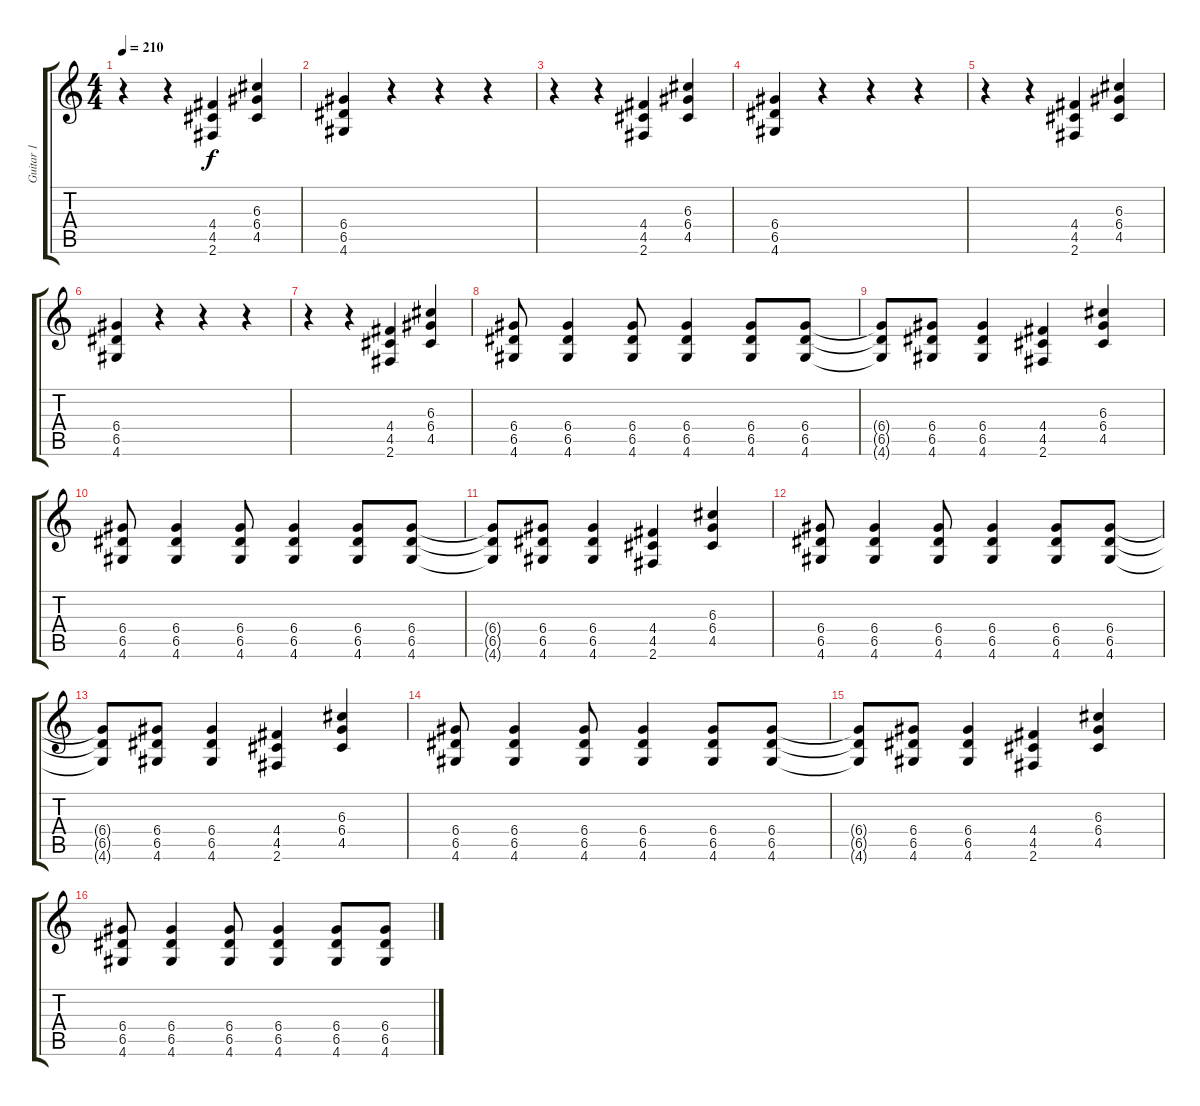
\track ("Guitar 1" "Guitar 1") {instrument distortionguitar}
\staff {score tabs}
\tuning (E4 B3 G3 D3 A2 E2) {hide}
\ts (4 4)
\tempo 210
\clef g2
\ks c
r.4{dy f} r.4 (4.4 4.5 2.6).4 (6.3 6.4 4.5).4 |
(6.4 6.5 4.6).4 r.4 r.4 r.4 |
r.4 r.4 (4.4 4.5 2.6).4 (6.3 6.4 4.5).4 |
(6.4 6.5 4.6).4 r.4 r.4 r.4 |
r.4 r.4 (4.4 4.5 2.6).4 (6.3 6.4 4.5).4 |
(6.4 6.5 4.6).4 r.4 r.4 r.4 |
r.4 r.4 (4.4 4.5 2.6).4 (6.3 6.4 4.5).4 |
(6.4 6.5 4.6).8 (6.4 6.5 4.6).4 (6.4 6.5 4.6).8 (6.4 6.5 4.6).4 (6.4 6.5 4.6).8 (6.4 6.5 4.6).8 |
(6.4{t} 6.5{t} 4.6{t}).8 (6.4 6.5 4.6).8 (6.4 6.5 4.6).4 (4.4 4.5 2.6).4 (6.3 6.4 4.5).4 |
(6.4 6.5 4.6).8 (6.4 6.5 4.6).4 (6.4 6.5 4.6).8 (6.4 6.5 4.6).4 (6.4 6.5 4.6).8 (6.4 6.5 4.6).8 |
(6.4{t} 6.5{t} 4.6{t}).8 (6.4 6.5 4.6).8 (6.4 6.5 4.6).4 (4.4 4.5 2.6).4 (6.3 6.4 4.5).4 |
(6.4 6.5 4.6).8 (6.4 6.5 4.6).4 (6.4 6.5 4.6).8 (6.4 6.5 4.6).4 (6.4 6.5 4.6).8 (6.4 6.5 4.6).8 |
(6.4{t} 6.5{t} 4.6{t}).8 (6.4 6.5 4.6).8 (6.4 6.5 4.6).4 (4.4 4.5 2.6).4 (6.3 6.4 4.5).4 |
(6.4 6.5 4.6).8 (6.4 6.5 4.6).4 (6.4 6.5 4.6).8 (6.4 6.5 4.6).4 (6.4 6.5 4.6).8 (6.4 6.5 4.6).8 |
(6.4{t} 6.5{t} 4.6{t}).8 (6.4 6.5 4.6).8 (6.4 6.5 4.6).4 (4.4 4.5 2.6).4 (6.3 6.4 4.5).4 |
(6.4 6.5 4.6).8 (6.4 6.5 4.6).4 (6.4 6.5 4.6).8 (6.4 6.5 4.6).4 (6.4 6.5 4.6).8 (6.4 6.5 4.6).8
